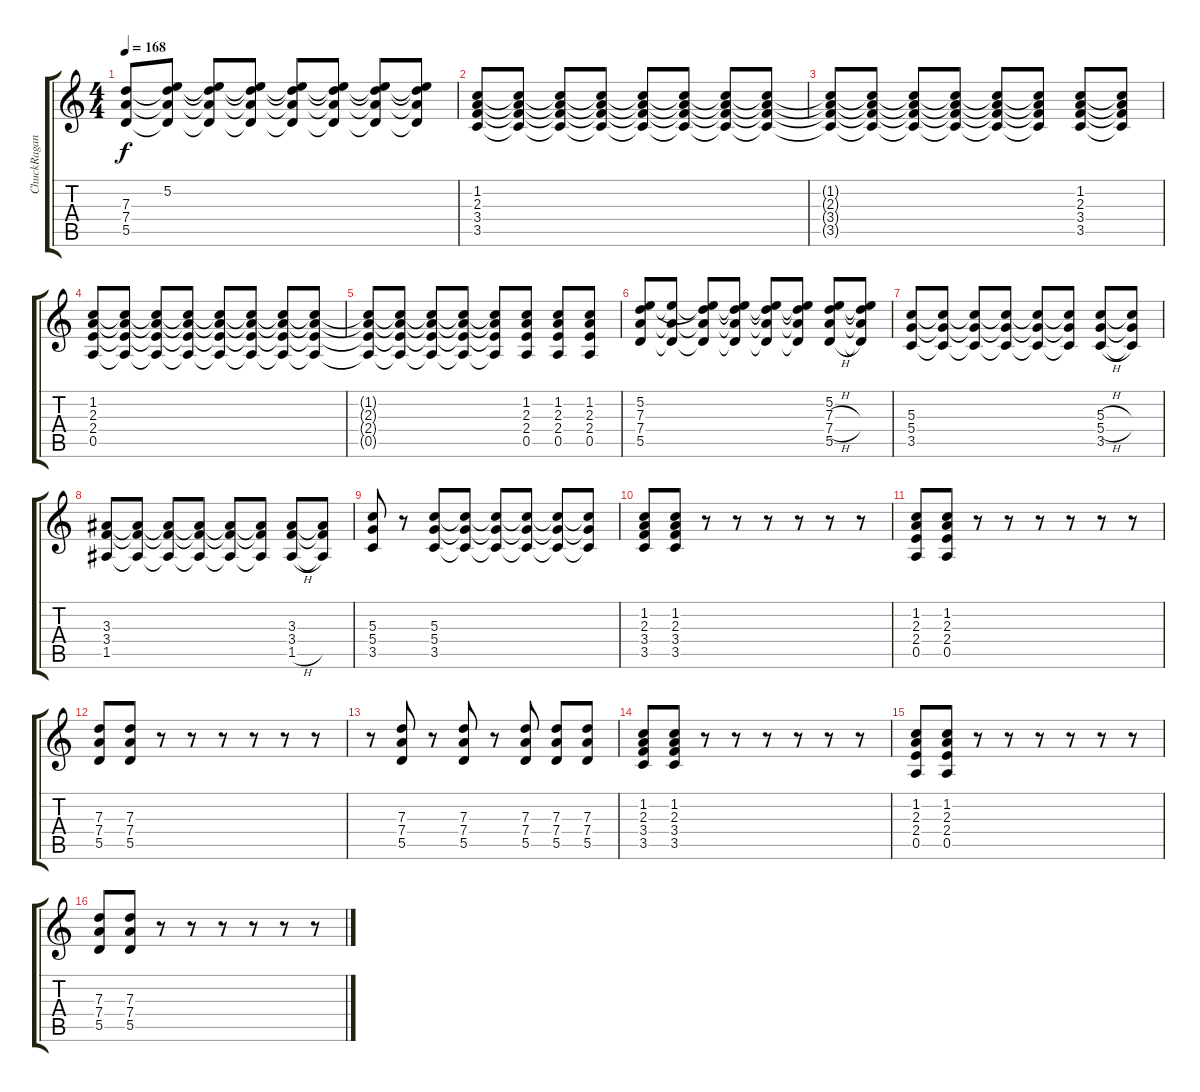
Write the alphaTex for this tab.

\track ("ChuckRagan" "ChuckRagan") {instrument overdrivenguitar}
\staff {score tabs}
\tuning (E4 B3 G3 D3 A2 E2) {hide}
\ts (4 4)
\tempo 168
\clef g2
\ks c
(7.3{t} 7.4{t} 5.5{t}).8{dy f} (5.2{t} 7.3{t} 7.4{t} 5.5{t}).8 (5.2{t} 7.3{t} 7.4{t} 5.5{t}).8 (5.2{t} 7.3{t} 7.4{t} 5.5{t}).8 (5.2{t} 7.3{t} 7.4{t} 5.5{t}).8 (5.2{t} 7.3{t} 7.4{t} 5.5{t}).8 (5.2{t} 7.3{t} 7.4{t} 5.5{t}).8 (5.2{t} 7.3{t} 7.4{t} 5.5{t}).8 |
(1.2 2.3 3.4 3.5).8 (1.2{t} 2.3{t} 3.4{t} 3.5{t}).8 (1.2{t} 2.3{t} 3.4{t} 3.5{t}).8 (1.2{t} 2.3{t} 3.4{t} 3.5{t}).8 (1.2{t} 2.3{t} 3.4{t} 3.5{t}).8 (1.2{t} 2.3{t} 3.4{t} 3.5{t}).8 (1.2{t} 2.3{t} 3.4{t} 3.5{t}).8 (1.2{t} 2.3{t} 3.4{t} 3.5{t}).8 |
(1.2{t} 2.3{t} 3.4{t} 3.5{t}).8 (1.2{t} 2.3{t} 3.4{t} 3.5{t}).8 (1.2{t} 2.3{t} 3.4{t} 3.5{t}).8 (1.2{t} 2.3{t} 3.4{t} 3.5{t}).8 (1.2{t} 2.3{t} 3.4{t} 3.5{t}).8 (1.2{t} 2.3{t} 3.4{t} 3.5{t}).8 (1.2 2.3 3.4 3.5).8 (1.2{t} 2.3{t} 3.4{t} 3.5{t}).8 |
(1.2 2.3 2.4 0.5).8 (1.2{t} 2.3{t} 2.4{t} 0.5{t}).8 (1.2{t} 2.3{t} 2.4{t} 0.5{t}).8 (1.2{t} 2.3{t} 2.4{t} 0.5{t}).8 (1.2{t} 2.3{t} 2.4{t} 0.5{t}).8 (1.2{t} 2.3{t} 2.4{t} 0.5{t}).8 (1.2{t} 2.3{t} 2.4{t} 0.5{t}).8 (1.2{t} 2.3{t} 2.4{t} 0.5{t}).8 |
(1.2{t} 2.3{t} 2.4{t} 0.5{t}).8 (1.2{t} 2.3{t} 2.4{t} 0.5{t}).8 (1.2{t} 2.3{t} 2.4{t} 0.5{t}).8 (1.2{t} 2.3{t} 2.4{t} 0.5{t}).8 (1.2{t} 2.3{t} 2.4{t} 0.5{t}).8 (1.2 2.3 2.4 0.5).8 (1.2 2.3 2.4 0.5).8 (1.2 2.3 2.4 0.5).8 |
(5.2 7.3 7.4 5.5).8 (5.2{t} 7.4{t} 5.5{t}).8 (5.2{t} 7.3{t} 7.4{t} 5.5{t}).8 (5.2{t} 7.3{t} 7.4{t} 5.5{t}).8 (5.2{t} 7.3{t} 7.4{t} 5.5{t}).8 (5.2{t} 7.3{t} 7.4{t} 5.5{t}).8 (5.2 7.3{h} 7.4{h} 5.5{h}).8 (5.2{t} 7.3{t} 7.4{t} 5.5{t}).8 |
(5.3 5.4 3.5).8 (5.3{t} 5.4{t} 3.5{t}).8 (5.3{t} 5.4{t} 3.5{t}).8 (5.3{t} 5.4{t} 3.5{t}).8 (5.3{t} 5.4{t} 3.5{t}).8 (5.3{t} 5.4{t} 3.5{t}).8 (5.3{h} 5.4{h} 3.5{h}).8 (5.3{t} 5.4{t} 3.5{t}).8 |
(3.3 3.4 1.5).8 (3.3{t} 3.4{t} 1.5{t}).8 (3.3{t} 3.4{t} 1.5{t}).8 (3.3{t} 3.4{t} 1.5{t}).8 (3.3{t} 3.4{t} 1.5{t}).8 (3.3{t} 3.4{t} 1.5{t}).8 (3.3 3.4 1.5{h}).8 (3.3{t} 3.4{t} 1.5{t}).8 |
(5.3 5.4 3.5).8 r.8 (5.3 5.4 3.5).8 (5.3{t} 5.4{t} 3.5{t}).8 (5.3{t} 5.4{t} 3.5{t}).8 (5.3{t} 5.4{t} 3.5{t}).8 (5.3{t} 5.4{t} 3.5{t}).8 (5.3{t} 5.4{t} 3.5{t}).8 |
(1.2 2.3 3.4 3.5).8 (1.2 2.3 3.4 3.5).8 r.8 r.8 r.8 r.8 r.8 r.8 |
(1.2 2.3 2.4 0.5).8 (1.2 2.3 2.4 0.5).8 r.8 r.8 r.8 r.8 r.8 r.8 |
(7.3 7.4 5.5).8 (7.3 7.4 5.5).8 r.8 r.8 r.8 r.8 r.8 r.8 |
r.8 (7.3 7.4 5.5).8 r.8 (7.3 7.4 5.5).8 r.8 (7.3 7.4 5.5).8 (7.3 7.4 5.5).8 (7.3 7.4 5.5).8 |
(1.2 2.3 3.4 3.5).8 (1.2 2.3 3.4 3.5).8 r.8 r.8 r.8 r.8 r.8 r.8 |
(1.2 2.3 2.4 0.5).8 (1.2 2.3 2.4 0.5).8 r.8 r.8 r.8 r.8 r.8 r.8 |
(7.3 7.4 5.5).8 (7.3 7.4 5.5).8 r.8 r.8 r.8 r.8 r.8 r.8
